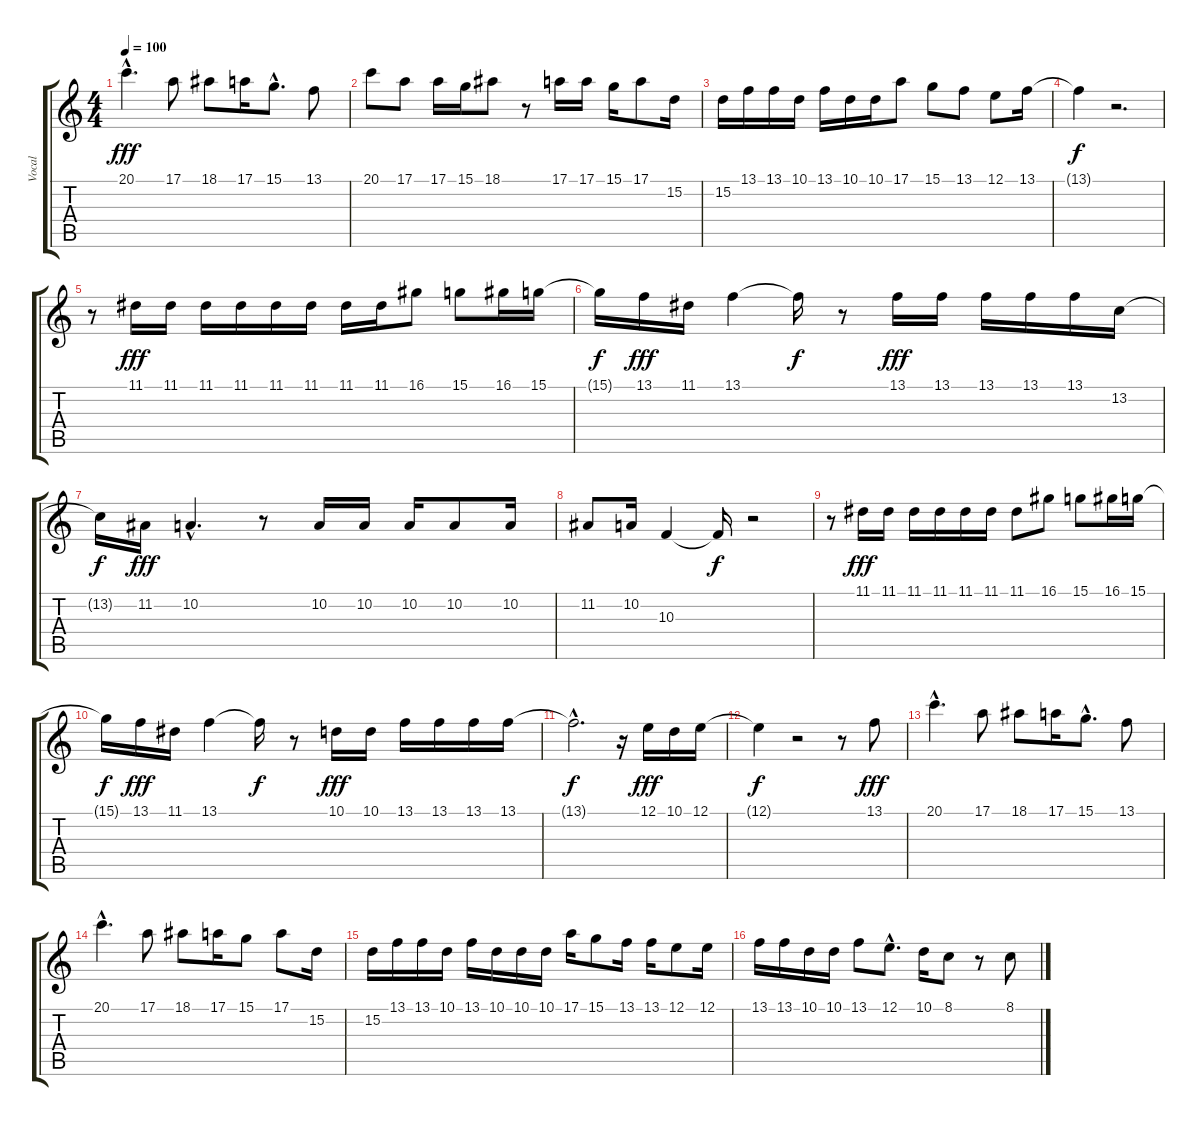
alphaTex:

\track ("Vocal" "Vocal") {instrument flute}
\staff {score tabs}
\tuning (E4 B3 G3 D3 A2 E2) {hide}
\ts (4 4)
\tempo 100
\clef g2
\ks c
20.1{hac}.4{d dy fff} 17.1.8 18.1.8 17.1.16 15.1{hac}.8{d} 13.1.8 |
20.1.8 17.1.8 17.1.16 15.1.16 18.1.8 r.8 17.1.16 17.1.16 15.1.16 17.1.8 15.2.16 |
15.2.16 13.1.16 13.1.16 10.1.16 13.1.16 10.1.16 10.1.16 17.1.8 15.1.8 13.1.8 12.1.8 13.1.16 |
13.1{t}.4{dy f} r.2{d} |
r.8 11.1.16{dy fff} 11.1.16 11.1.16 11.1.16 11.1.16 11.1.16 11.1.16 11.1.16 16.1.8 15.1.8 16.1.16 15.1.16 |
15.1{t}.16{dy f} 13.1.16{dy fff} 11.1.16 13.1.4 13.1{t}.16{dy f} r.8 13.1.16{dy fff} 13.1.16 13.1.16 13.1.16 13.1.16 13.2.16 |
13.2{t}.16{dy f} 11.2.16{dy fff} 10.2{hac}.4{d} r.8 10.2.16 10.2.16 10.2.16 10.2.8 10.2.16 |
11.2.8 10.2.16 10.3.4 10.3{t}.16{dy f} r.2 |
r.8 11.1.16{dy fff} 11.1.16 11.1.16 11.1.16 11.1.16 11.1.16 11.1.8 16.1.8 15.1.8 16.1.16 15.1.16 |
15.1{t}.16{dy f} 13.1.16{dy fff} 11.1.16 13.1.4 13.1{t}.16{dy f} r.8 10.1.16{dy fff} 10.1.16 13.1.16 13.1.16 13.1.16 13.1.16 |
13.1{hac t}.2{d dy f} r.16 12.1.16{dy fff} 10.1.16 12.1.16 |
12.1{t}.4{dy f} r.2 r.8 13.1.8{dy fff} |
20.1{hac}.4{d} 17.1.8 18.1.8 17.1.16 15.1{hac}.8{d} 13.1.8 |
20.1{hac}.4{d} 17.1.8 18.1.8 17.1.16 15.1.8 17.1.8 15.2.16 |
15.2.16 13.1.16 13.1.16 10.1.16 13.1.16 10.1.16 10.1.16 10.1.16 17.1.16 15.1.8 13.1.16 13.1.16 12.1.8 12.1.16 |
13.1.16 13.1.16 10.1.16 10.1.16 13.1.8 12.1{hac}.8{d} 10.1.16 8.1.8 r.8 8.1.8
